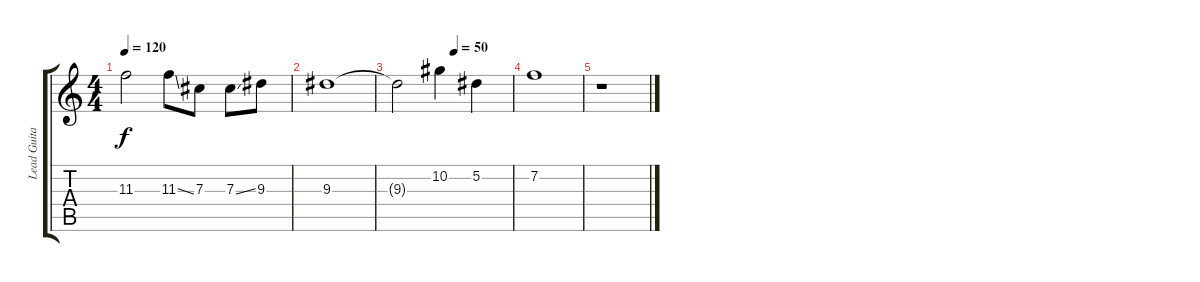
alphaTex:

\track ("Lead Guitar 2" "Lead Guita") {instrument distortionguitar}
\staff {score tabs}
\tuning (Eb4 Bb3 Gb3 Db3 Ab2 Eb2) {hide}
\ts (4 4)
\tempo 120
\clef g2
\ks c
11.3{t}.2{dy f} 11.3{ss}.8 7.3.8 7.3{ss}.8 9.3.8 |
9.3.1 |
\tempo (50 0.5)
9.3{t}.2 10.2.4 5.2.4 |
7.2.1 |
r.1
